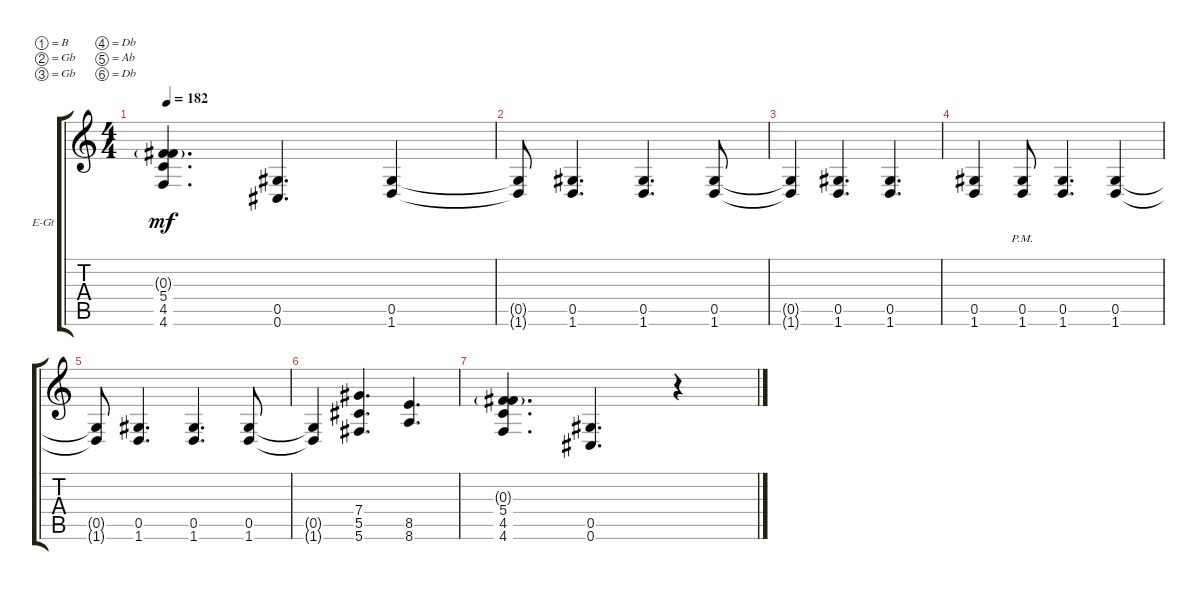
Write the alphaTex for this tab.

\defaultSystemsLayout 4
\bracketExtendMode groupsimilarinstruments
\firstSystemTrackNameOrientation horizontal
\otherSystemsTrackNameOrientation horizontal
\track ("Electric Guitar" "E-Gt") {instrument electricguitarclean}
\staff {score tabs}
\tuning (B3 Gb3 Gb3 Db3 Ab2 Db2)
\ts (4 4)
\tempo 182
\clef g2
\ks c
(4.6 4.5 5.4 0.3{g}).4{d dy mf} (0.5 0.6).4{d} (1.6 0.5).4 |
(1.6{t} 0.5{t}).8 (1.6 0.5).4{d} (1.6 0.5).4{d} (1.6 0.5).8 |
(0.5{t} 1.6{t}).4 (1.6 0.5).4{d} (1.6 0.5).4{d} |
(1.6 0.5).4 (1.6{pm} 0.5{pm}).8 (1.6 0.5).4{d} (1.6 0.5).4 |
(1.6{t} 0.5{t}).8 (1.6 0.5).4{d} (1.6 0.5).4{d} (1.6 0.5).8 |
(1.6{t} 0.5{t}).4 (5.6 5.5 7.4).4{d} (8.6 8.5).4{d} |
(4.6 4.5 5.4 0.3{g}).4{d} (0.5 0.6).4{d} r.4
